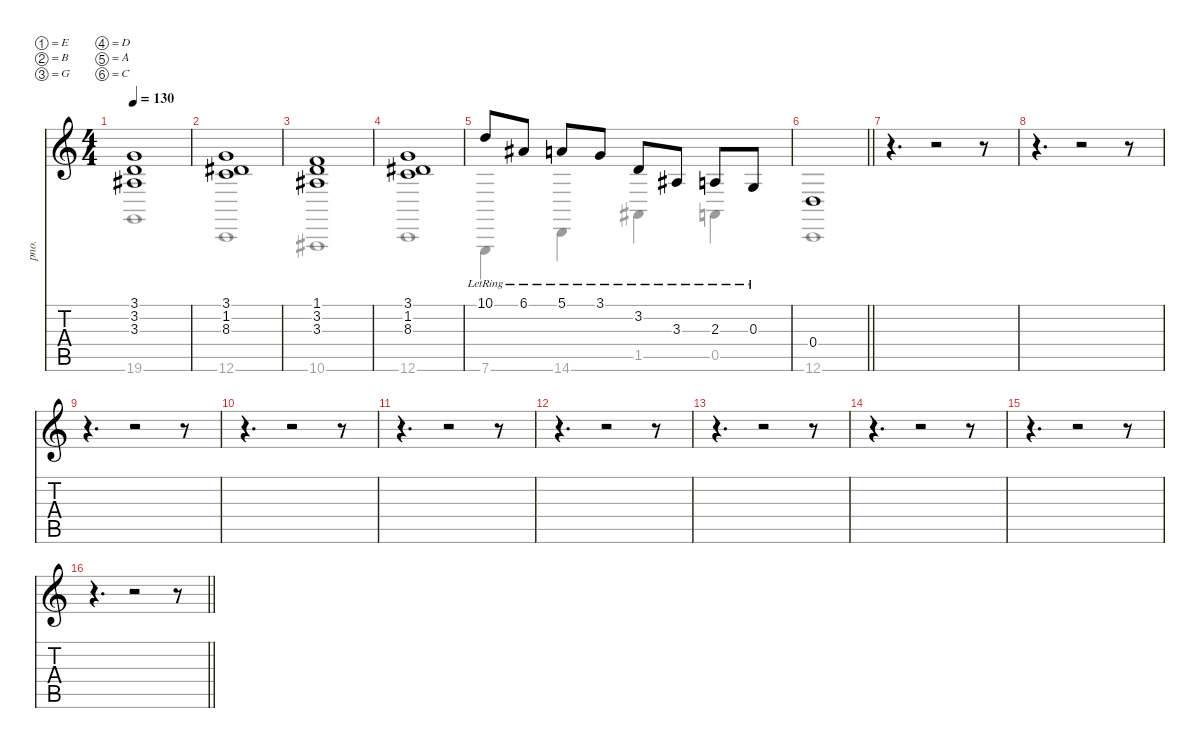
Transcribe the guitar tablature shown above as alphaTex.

\defaultSystemsLayout 4
\hideDynamics
\bracketExtendMode nobrackets
\otherSystemsTrackNameOrientation horizontal
\track ("Reney" "pno.") {instrument brightacousticpiano}
\staff {score tabs}
\tuning (E4 B3 G3 D3 A2 C1)
\voice
\ts (4 4)
\tempo 130
\clef g2
\ks c
(3.1 3.2 3.3{acc #}).1{dy f beam Up} |
(3.1 1.2 8.3{acc #}).1{beam Up} |
(1.1 3.2 3.3{acc #}).1{beam Up} |
(3.1 1.2 8.3{acc #}).1{beam Up} |
10.1{lr}.8{dy mf beam Up} 6.1{lr acc #}.8{beam Up} 5.1{lr}.8{beam Up} 3.1{lr}.8{dy mp beam Up} 3.2{lr}.8{beam Up} 3.3{lr acc #}.8{dy p beam Up} 2.3{lr}.8{beam Up} 0.3{lr}.8{beam Up} |
\barLineRight lightlight
0.4.1{dy pp beam Up} |
r.4{d beam Down} r.2{beam Down} r.8{beam Down} |
r.4{d beam Down} r.2{beam Down} r.8{beam Down} |
r.4{d beam Down} r.2{beam Down} r.8{beam Down} |
r.4{d beam Down} r.2{beam Down} r.8{beam Down} |
r.4{d beam Down} r.2{beam Down} r.8{beam Down} |
r.4{d beam Down} r.2{beam Down} r.8{beam Down} |
r.4{d beam Down} r.2{beam Down} r.8{beam Down} |
r.4{d beam Down} r.2{beam Down} r.8{beam Down} |
r.4{d beam Down} r.2{beam Down} r.8{beam Down} |
\barLineRight lightlight
r.4{d beam Down} r.2{beam Down} r.8{beam Down}
\voice
\clef g2
\ottava regular
\simile none
\ks c
19.6.1{dy f beam Down} |
12.6.1{beam Down} |
10.6{acc #}.1{beam Down} |
12.6.1{beam Down} |
7.6.4{dy mp beam Down} 14.6.4{beam Down} 1.5{acc #}.4{beam Down} 0.5.4{dy p beam Down} |
\barLineRight lightlight
12.6.1{dy pp beam Down} |
|
|
|
|
|
|
|
|
|
\barLineRight lightlight
